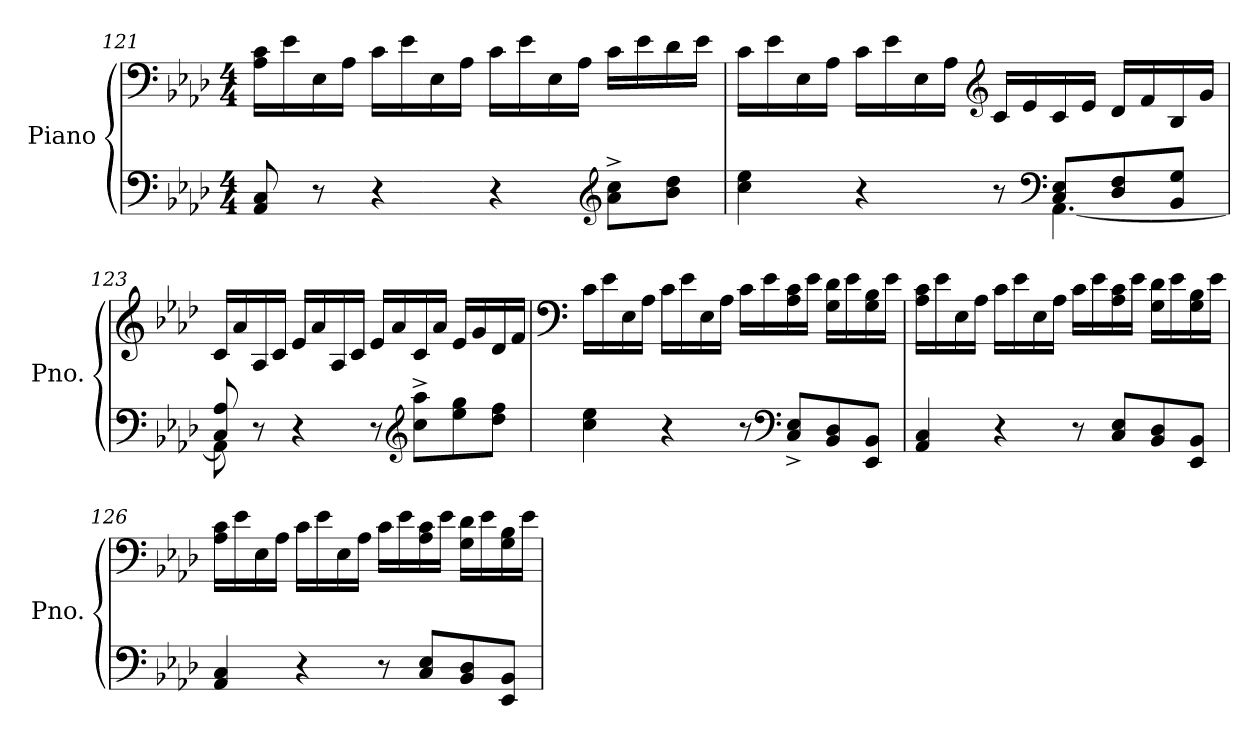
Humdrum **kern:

**kern	**kern
*part1	*part1
*staff2	*staff1
*I"Piano	*
*I'Pno.	*
!!LO:LB:g=z
*clefF4	*clefF4
*k[b-e-a-d-]	*k[b-e-a-d-]
*M4/4	*M4/4
=121	=121
8AA-/ 8C/	16A-\ 16c\LL
.	16e-\
8r	16E-\
.	16A-\JJ
4r	16c\LL
.	16e-\
.	16E-\
.	16A-\JJ
4r	16c\LL
.	16e-\
.	16E-\
.	16A-\JJ
*clefG2	*
8a-\^ 8cc\^L	16c\LL
.	16e-\
8b-\ 8dd-\J	16d-\
.	16e-\JJ
=122	=122
*^	*
4cc\ 4ee-\	8ryy	16c\LL
.	.	16e-\
*v	*v	*
.	16E-\
.	16A-\JJ
4r	16c\LL
.	16e-\
.	16E-\
.	16A-\JJ
*	*clefG2
8r	16c/LL
.	16e-/
*clefF4	*
*^	*
8C/ 8E-/L	[4.AA-\	16c/
.	.	16e-/JJ
8D-/ 8F/	.	16d-/LL
.	.	16f/
8BB-/ 8G/J	.	16B-/
.	.	16g/JJ
!!LO:LB:g=z
=123	=123	=123
8C/ 8A-/	8AA-\]	16c/LL
.	.	16a-/
8r	2..ryy	16A-/
.	.	16c/JJ
4r	.	16e-/LL
.	.	16a-/
.	.	16A-/
.	.	16c/JJ
8r	.	16e-/LL
.	.	16a-/
*clefG2	*	*
8cc\^ 8aa-\^L	.	16c/
.	.	16a-/JJ
8ee-\ 8gg\	.	16e-/LL
.	.	16g/
8dd-\ 8ff\J	.	16d-/
.	.	16f/JJ
*v	*v	*
=124	=124
*	*clefF4
4cc\ 4ee-\	16c\LL
.	16e-\
.	16E-\
.	16A-\JJ
4r	16c\LL
.	16e-\
.	16E-\
.	16A-\JJ
8r	16c\LL
.	16e-\
*clefF4	*
8C/^ 8E-/^L	16A-\ 16c\
.	16e-\JJ
8BB-/ 8D-/	16G\ 16d-\LL
.	16e-\
8EE-/ 8BB-/J	16G\ 16B-\
.	16e-\JJ
!!LO:LB:g=z
=125	=125
4AA-/ 4C/	16A-\ 16c\LL
.	16e-\
.	16E-\
.	16A-\JJ
4r	16c\LL
.	16e-\
.	16E-\
.	16A-\JJ
8r	16c\LL
.	16e-\
8C/ 8E-/L	16A-\ 16c\
.	16e-\JJ
8BB-/ 8D-/	16G\ 16d-\LL
.	16e-\
8EE-/ 8BB-/J	16G\ 16B-\
.	16e-\JJ
=126	=126
4AA-/ 4C/	16A-\ 16c\LL
.	16e-\
.	16E-\
.	16A-\JJ
4r	16c\LL
.	16e-\
.	16E-\
.	16A-\JJ
8r	16c\LL
.	16e-\
8C/ 8E-/L	16A-\ 16c\
.	16e-\JJ
8BB-/ 8D-/	16G\ 16d-\LL
.	16e-\
8EE-/ 8BB-/J	16G\ 16B-\
.	16e-\JJ
=	=
*-	*-
